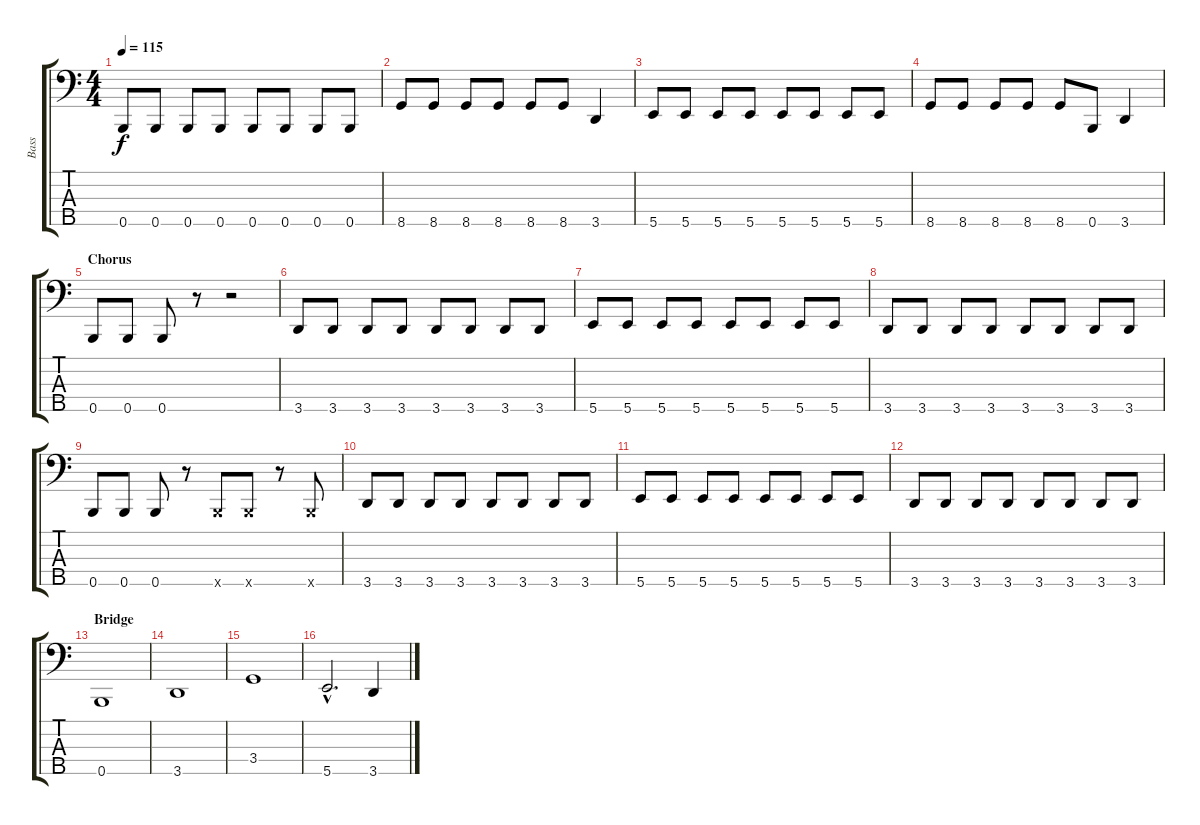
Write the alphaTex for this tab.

\track ("Bass" "Bass") {instrument electricbassfinger}
\staff {score tabs}
\tuning (G2 D2 A1 E1 B0) {hide}
\ts (4 4)
\tempo 115
\clef f4
\ks c
0.5.8{dy f} 0.5.8 0.5.8 0.5.8 0.5.8 0.5.8 0.5.8 0.5.8 |
8.5.8 8.5.8 8.5.8 8.5.8 8.5.8 8.5.8 3.5.4 |
5.5.8 5.5.8 5.5.8 5.5.8 5.5.8 5.5.8 5.5.8 5.5.8 |
8.5.8 8.5.8 8.5.8 8.5.8 8.5.8 0.5.8 3.5.4 |
\section ("" "Chorus")
0.5.8 0.5.8 0.5.8 r.8 r.2 |
3.5.8 3.5.8 3.5.8 3.5.8 3.5.8 3.5.8 3.5.8 3.5.8 |
5.5.8 5.5.8 5.5.8 5.5.8 5.5.8 5.5.8 5.5.8 5.5.8 |
3.5.8 3.5.8 3.5.8 3.5.8 3.5.8 3.5.8 3.5.8 3.5.8 |
0.5.8 0.5.8 0.5.8 r.8 0.5{x}.8 0.5{x}.8 r.8 0.5{x}.8 |
3.5.8 3.5.8 3.5.8 3.5.8 3.5.8 3.5.8 3.5.8 3.5.8 |
5.5.8 5.5.8 5.5.8 5.5.8 5.5.8 5.5.8 5.5.8 5.5.8 |
3.5.8 3.5.8 3.5.8 3.5.8 3.5.8 3.5.8 3.5.8 3.5.8 |
\section ("" "Bridge")
0.5.1 |
3.5.1 |
3.4.1 |
5.5{hac}.2{d} 3.5.4
